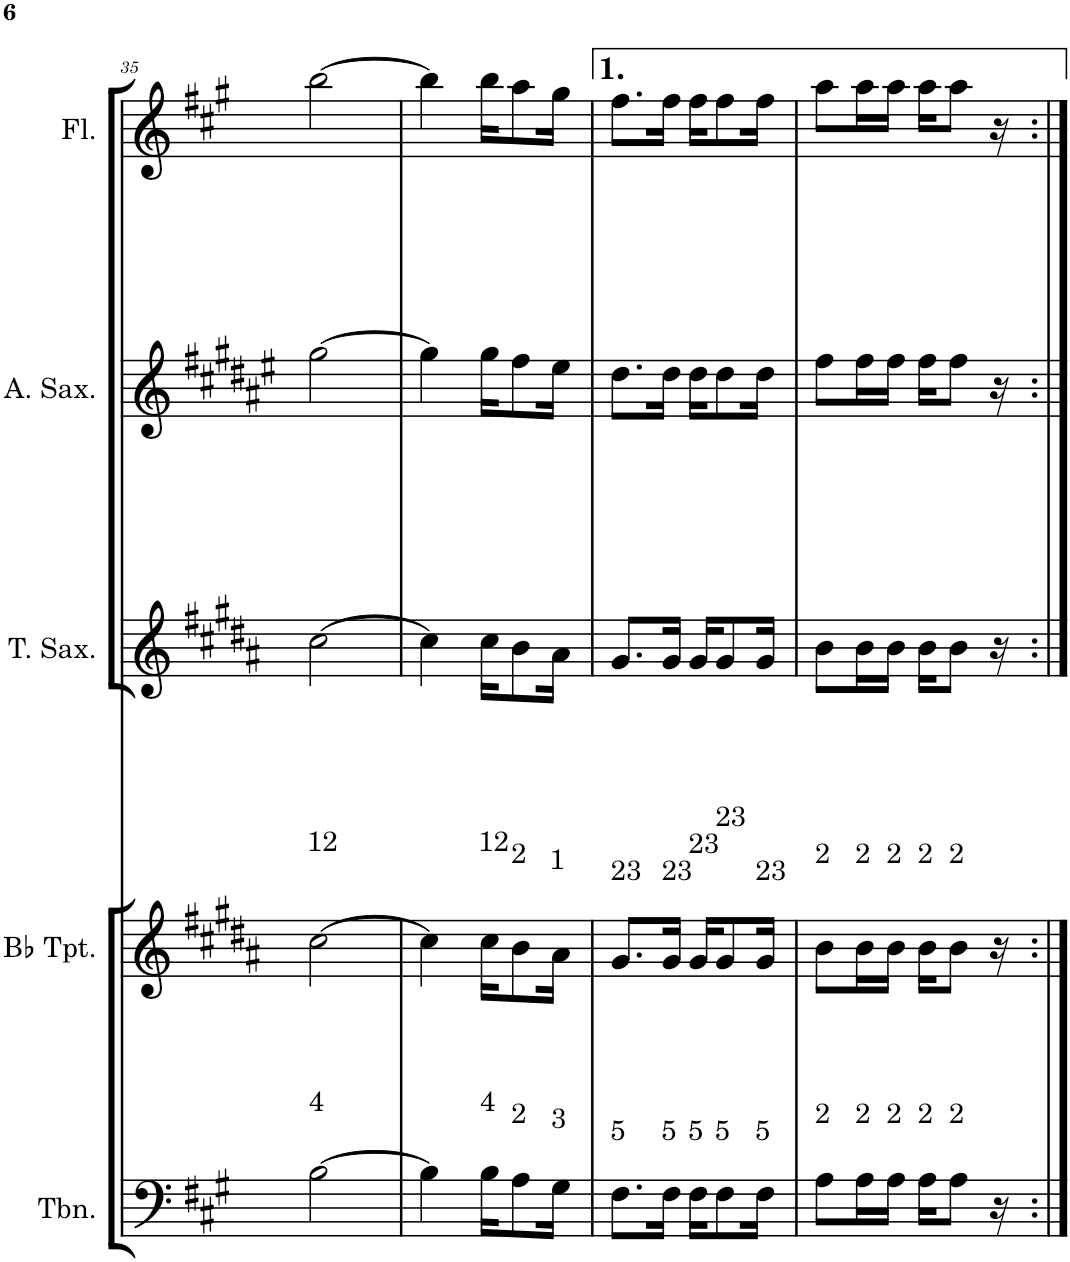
**kern	**kern	**kern	**kern	**kern
*part5	*part4	*part3	*part2	*part1
*staff5	*staff4	*staff3	*staff2	*staff1
*I"Trombone	*I"Bb Trumpet	*I"Tenor Saxophone	*I"Alto Saxophone	*I"Flute
*I'Tbn.	*I'Bb Tpt.	*I'T. Sax.	*I'A. Sax.	*I'Fl.
!!LO:PB:g=z
*clefF4	*clefG2	*clefG2	*clefG2	*clefG2
*	*Trd1c2	*Trd8c14	*Trd5c9	*
*k[f#c#g#]	*k[f#c#g#d#a#]	*k[f#c#g#d#a#]	*k[f#c#g#d#a#e#]	*k[f#c#g#]
*M2/4	*M2/4	*M2/4	*M2/4	*M2/4
=35	=35	=35	=35	=35
!	!LO:TX:a:t=12	!	!	!
!LO:TX:a:t=4	!	!	!	!
[2B\	[2cc#\	[2cc#\	[2gg#\	[2bb\
=36	=36	=36	=36	=36
4B\]	4cc#\]	4cc#\]	4gg#\]	4bb\]
!	!LO:TX:a:t=12	!	!	!
!LO:TX:a:t=4	!	!	!	!
16B\KL	16cc#\KL	16cc#\KL	16gg#\KL	16bb\KL
!	!LO:TX:a:t=2	!	!	!
!LO:TX:a:t=2	!	!	!	!
8A\	8b\	8b\	8ff#\	8aa\
!	!LO:TX:a:t=1	!	!	!
!LO:TX:a:t=3	!	!	!	!
16G#\Jk	16a#\Jk	16a#\Jk	16ee#\Jk	16gg#\Jk
=37	=37	=37	=37	=37
!	!LO:TX:a:t=23	!	!	!
!LO:TX:a:t=5	!	!	!	!
8.F#\L	8.g#/L	8.g#/L	8.dd#\L	8.ff#\L
!	!LO:TX:a:t=23	!	!	!
!LO:TX:a:t=5	!	!	!	!
16F#\Jk	16g#/Jk	16g#/Jk	16dd#\Jk	16ff#\Jk
!	!LO:TX:a:t=23	!	!	!
!LO:TX:a:t=5	!	!	!	!
16F#\KL	16g#/KL	16g#/KL	16dd#\KL	16ff#\KL
!	!LO:TX:a:t=23	!	!	!
!LO:TX:a:t=5	!	!	!	!
8F#\	8g#/	8g#/	8dd#\	8ff#\
!	!LO:TX:a:t=23	!	!	!
!LO:TX:a:t=5	!	!	!	!
16F#\Jk	16g#/Jk	16g#/Jk	16dd#\Jk	16ff#\Jk
=38	=38	=38	=38	=38
!	!LO:TX:a:t=2	!	!	!
!LO:TX:a:t=2	!	!	!	!
8A\L	8b\L	8b\L	8ff#\L	8aa\L
!	!LO:TX:a:t=2	!	!	!
!LO:TX:a:t=2	!	!	!	!
16A\L	16b\L	16b\L	16ff#\L	16aa\L
!	!LO:TX:a:t=2	!	!	!
!LO:TX:a:t=2	!	!	!	!
16A\JJ	16b\JJ	16b\JJ	16ff#\JJ	16aa\JJ
!	!LO:TX:a:t=2	!	!	!
!LO:TX:a:t=2	!	!	!	!
16A\KL	16b\KL	16b\KL	16ff#\KL	16aa\KL
!	!LO:TX:a:t=2	!	!	!
!LO:TX:a:t=2	!	!	!	!
8A\J	8b\J	8b\J	8ff#\J	8aa\J
16r	16r	16r	16r	16r
=:|!	=:|!	=:|!	=:|!	=:|!
*-	*-	*-	*-	*-
